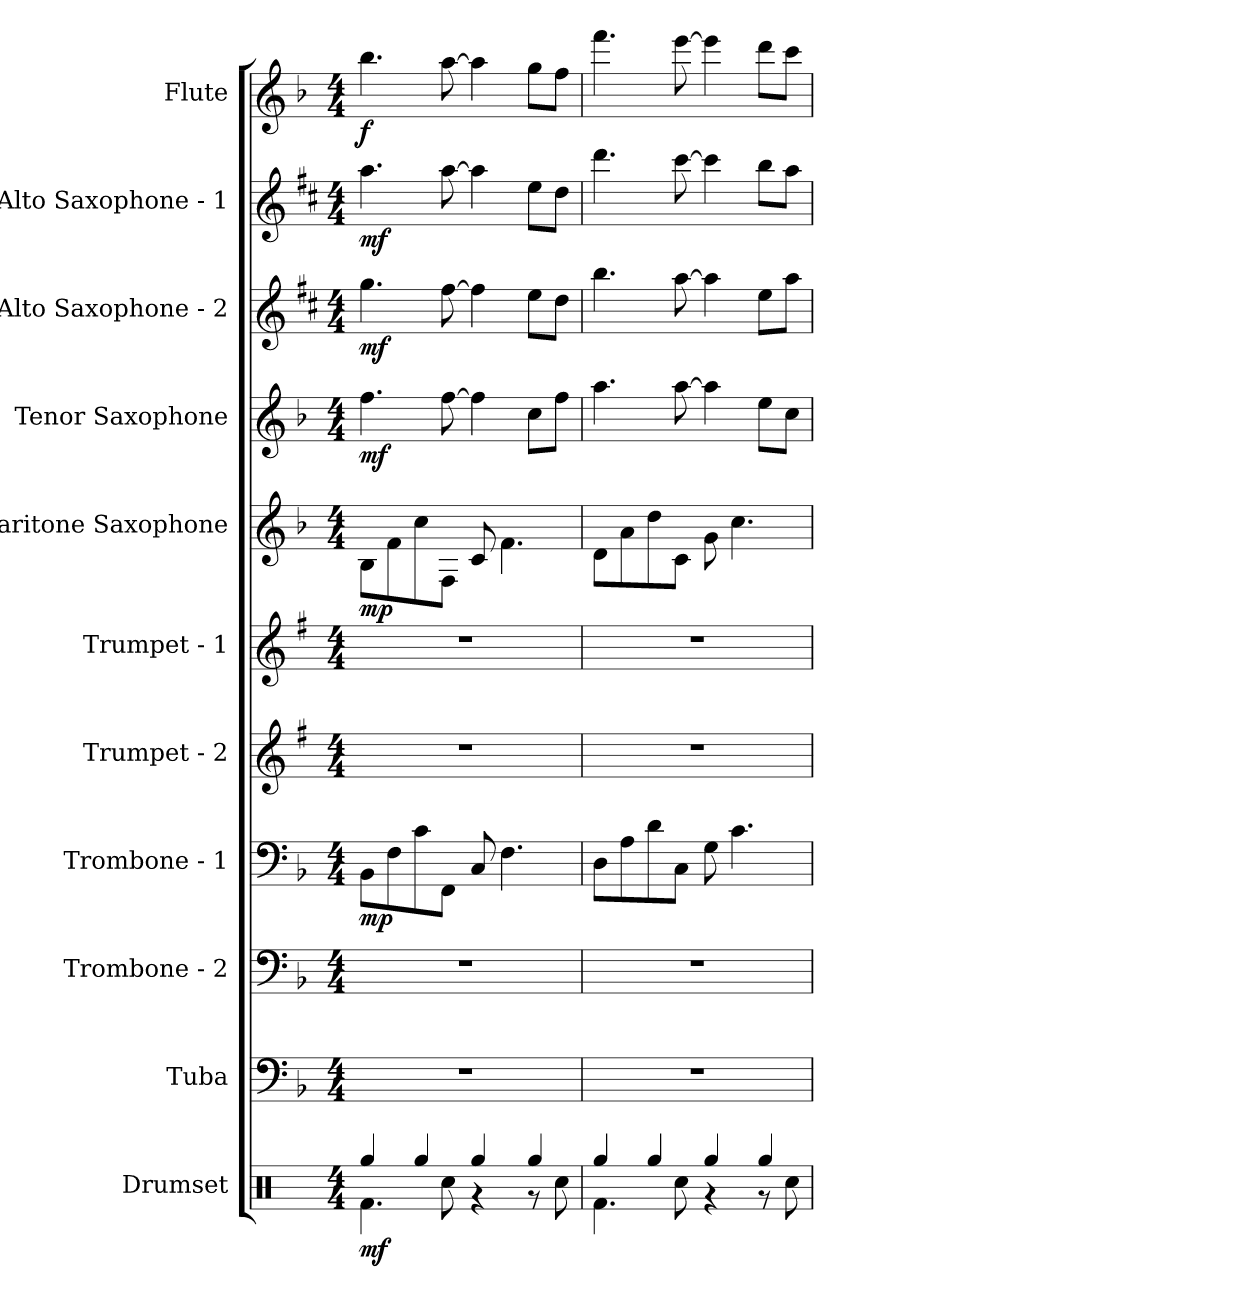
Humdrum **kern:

**kern	**dynam	**kern	**kern	**kern	**dynam	**kern	**kern	**kern	**dynam	**kern	**dynam	**kern	**dynam	**kern	**dynam	**kern	**dynam
*part11	*part11	*part10	*part9	*part8	*part8	*part7	*part6	*part5	*part5	*part4	*part4	*part3	*part3	*part2	*part2	*part1	*part1
*staff11	*staff11	*staff10	*staff9	*staff8	*staff8	*staff7	*staff6	*staff5	*staff5	*staff4	*staff4	*staff3	*staff3	*staff2	*staff2	*staff1	*staff1
*I"Drumset	*	*I"Tuba	*I"Trombone - 2	*I"Trombone - 1	*	*I"Trumpet - 2	*I"Trumpet - 1	*I"Baritone Saxophone	*	*I"Tenor Saxophone	*	*I"Alto Saxophone - 2	*	*I"Alto Saxophone - 1	*	*I"Flute	*
*I'Drs.	*	*I'Tba.	*I'Tbn. - 2	*I'Tbn. - 1	*	*I'Tpt.  - 2	*I'Tpt. - 1	*I'Bar. Sax.	*	*I'T. Sax.	*	*I'A. Sax. - 2	*	*I'A. Sax. - 1	*	*I'Fl.	*
*clefX	*	*clefF4	*clefF4	*clefF4	*	*clefG2	*clefG2	*clefG2	*	*clefG2	*	*clefG2	*	*clefG2	*	*clefG2	*
*	*	*	*	*	*	*ITrd1c2	*ITrd1c2	*ITrd12c21	*	*ITrd8c14	*	*ITrd5c9	*	*ITrd5c9	*	*	*
*k[]	*	*k[b-]	*k[b-]	*k[b-]	*	*k[b-]	*k[b-]	*k[b-]	*	*k[b-]	*	*k[b-]	*	*k[b-]	*	*k[b-]	*
*M4/4	*	*M4/4	*M4/4	*M4/4	*	*M4/4	*M4/4	*M4/4	*	*M4/4	*	*M4/4	*	*M4/4	*	*M4/4	*
*MM120	*	*MM120	*MM120	*MM120	*	*MM120	*MM120	*MM120	*	*MM120	*	*MM120	*	*MM120	*	*MM120	*
=1	=1	=1	=1	=1	=1	=1	=1	=1	=1	=1	=1	=1	=1	=1	=1	=1	=1
*^	*	*	*	*	*	*	*	*	*	*	*	*	*	*	*	*	*
!	!	!LO:DY:b	!	!	!	!LO:DY:b	!	!	!	!LO:DY:b	!	!LO:DY:b	!	!LO:DY:b	!	!LO:DY:b	!	!LO:DY:b
4Rgg/	4.Rf\	mf	1r	1r	8BB-\L	mp	1r	1r	8BB-\L	mp	4.f\	mf	4.b-\	mf	4.cc\	mf	4.bb-\	f
.	.	.	.	.	8F\	.	.	.	8F\	.	.	.	.	.	.	.	.	.
4Rgg/	.	.	.	.	8c\	.	.	.	8c\	.	.	.	.	.	.	.	.	.
.	8Rcc\	.	.	.	8FF\J	.	.	.	8FF\J	.	[8f\	.	[8a\	.	[8cc\	.	[8aa\	.
4Rgg/	4r	.	.	.	8C/	.	.	.	8C/	.	4f\]	.	4a\]	.	4cc\]	.	4aa\]	.
.	.	.	.	.	4.F\	.	.	.	4.F\	.	.	.	.	.	.	.	.	.
4Rgg/	8r	.	.	.	.	.	.	.	.	.	8c\L	.	8g\L	.	8g\L	.	8gg\L	.
.	8Rcc\	.	.	.	.	.	.	.	.	.	8f\J	.	8f\J	.	8f\J	.	8ff\J	.
=2	=2	=2	=2	=2	=2	=2	=2	=2	=2	=2	=2	=2	=2	=2	=2	=2	=2	=2
4Rgg/	4.Rf\	.	1r	1r	8D\L	.	1r	1r	8D\L	.	4.a\	.	4.dd\	.	4.ff\	.	4.fff\	.
.	.	.	.	.	8A\	.	.	.	8A\	.	.	.	.	.	.	.	.	.
4Rgg/	.	.	.	.	8d\	.	.	.	8d\	.	.	.	.	.	.	.	.	.
.	8Rcc\	.	.	.	8C\J	.	.	.	8C\J	.	[8a\	.	[8cc\	.	[8ee\	.	[8eee\	.
4Rgg/	4r	.	.	.	8G\	.	.	.	8G\	.	4a\]	.	4cc\]	.	4ee\]	.	4eee\]	.
.	.	.	.	.	4.c\	.	.	.	4.c\	.	.	.	.	.	.	.	.	.
4Rgg/	8r	.	.	.	.	.	.	.	.	.	8e\L	.	8g\L	.	8dd\L	.	8ddd\L	.
.	8Rcc\	.	.	.	.	.	.	.	.	.	8c\J	.	8cc\J	.	8cc\J	.	8ccc\J	.
*v	*v	*	*	*	*	*	*	*	*	*	*	*	*	*	*	*	*	*
=	=	=	=	=	=	=	=	=	=	=	=	=	=	=	=	=	=
*-	*-	*-	*-	*-	*-	*-	*-	*-	*-	*-	*-	*-	*-	*-	*-	*-	*-
